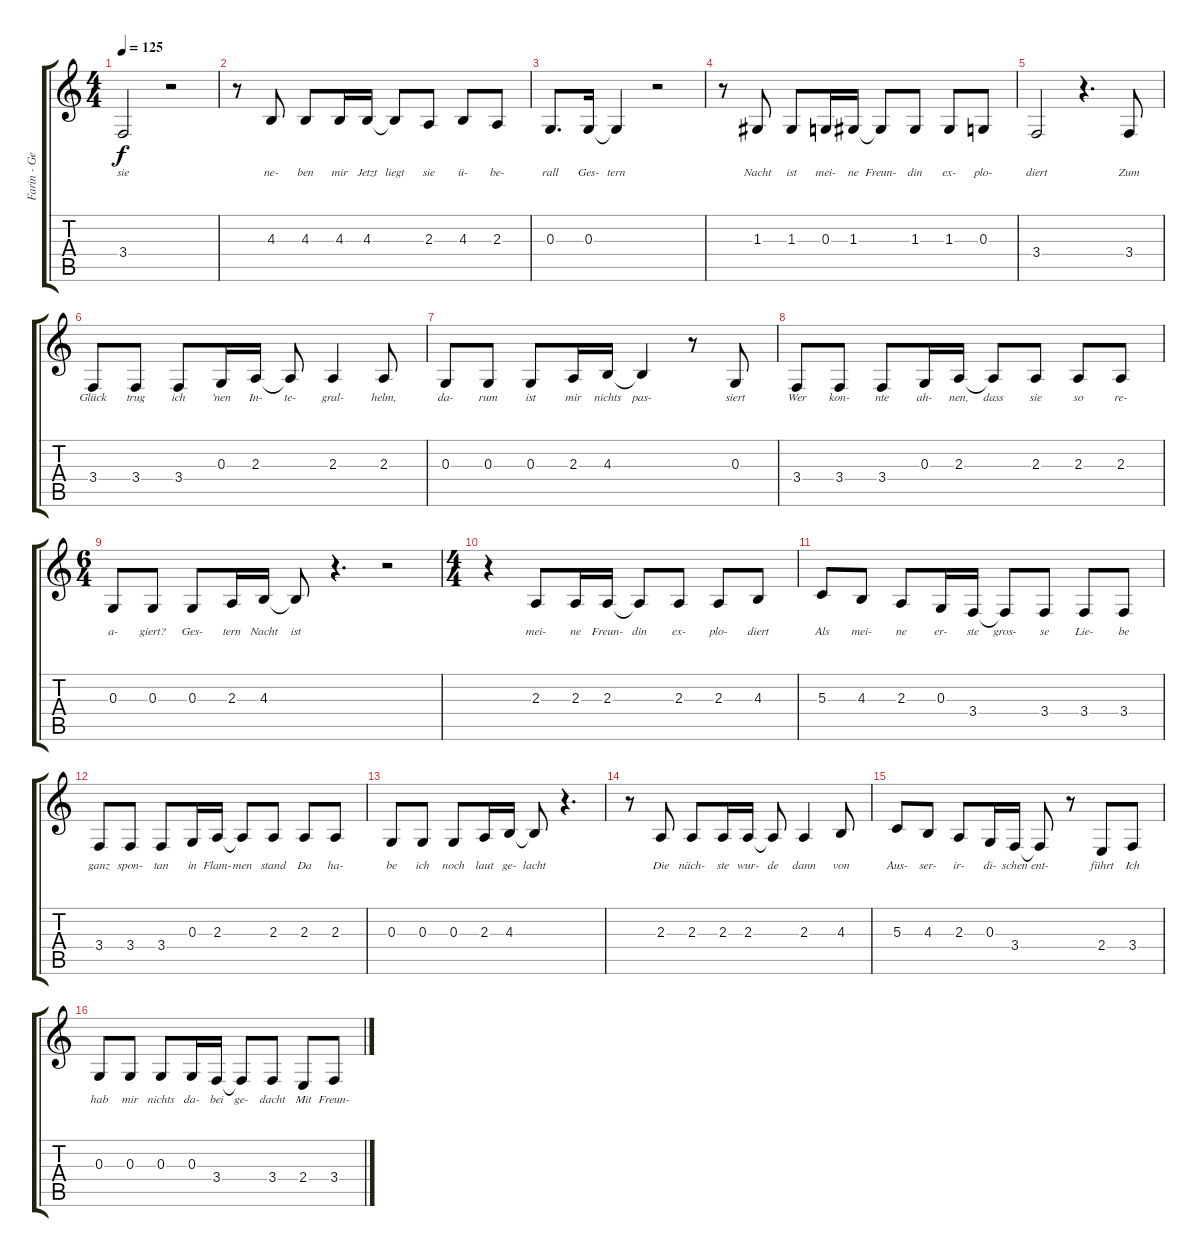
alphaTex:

\track ("Farin - Gesang " "Farin - Ge") {instrument oboe}
\staff {score tabs}
\tuning (E4 B3 G3 D3 A2 E2) {hide}
\ts (4 4)
\tempo 125
\clef g2
\ks c
3.4.2{lyrics (0 "sie") lyrics (1 "") lyrics (2 "") lyrics (3 "") lyrics (4 "") dy f} r.2 |
r.8 4.3.8{lyrics (0 "ne-") lyrics (1 "") lyrics (2 "") lyrics (3 "") lyrics (4 "")} 4.3.8{lyrics (0 "ben") lyrics (1 "") lyrics (2 "") lyrics (3 "") lyrics (4 "")} 4.3.16{lyrics (0 "mir") lyrics (1 "") lyrics (2 "") lyrics (3 "") lyrics (4 "")} 4.3.16{lyrics (0 "Jetzt") lyrics (1 "") lyrics (2 "") lyrics (3 "") lyrics (4 "")} 4.3{t}.8{lyrics (0 "liegt") lyrics (1 "") lyrics (2 "") lyrics (3 "") lyrics (4 "")} 2.3.8{lyrics (0 "sie") lyrics (1 "") lyrics (2 "") lyrics (3 "") lyrics (4 "")} 4.3.8{lyrics (0 "ü-") lyrics (1 "") lyrics (2 "") lyrics (3 "") lyrics (4 "")} 2.3.8{lyrics (0 "be-") lyrics (1 "") lyrics (2 "") lyrics (3 "") lyrics (4 "")} |
0.3.8{d lyrics (0 "rall") lyrics (1 "") lyrics (2 "") lyrics (3 "") lyrics (4 "")} 0.3.16{lyrics (0 "Ges-") lyrics (1 "") lyrics (2 "") lyrics (3 "") lyrics (4 "")} 0.3{t}.4{lyrics (0 "tern") lyrics (1 "") lyrics (2 "") lyrics (3 "") lyrics (4 "")} r.2 |
r.8 1.3.8{lyrics (0 "Nacht") lyrics (1 "") lyrics (2 "") lyrics (3 "") lyrics (4 "")} 1.3.8{lyrics (0 "ist") lyrics (1 "") lyrics (2 "") lyrics (3 "") lyrics (4 "")} 0.3.16{lyrics (0 "mei-") lyrics (1 "") lyrics (2 "") lyrics (3 "") lyrics (4 "")} 1.3.16{lyrics (0 "ne") lyrics (1 "") lyrics (2 "") lyrics (3 "") lyrics (4 "")} 1.3{t}.8{lyrics (0 "Freun-") lyrics (1 "") lyrics (2 "") lyrics (3 "") lyrics (4 "")} 1.3.8{lyrics (0 "din") lyrics (1 "") lyrics (2 "") lyrics (3 "") lyrics (4 "")} 1.3.8{lyrics (0 "ex-") lyrics (1 "") lyrics (2 "") lyrics (3 "") lyrics (4 "")} 0.3.8{lyrics (0 "plo-") lyrics (1 "") lyrics (2 "") lyrics (3 "") lyrics (4 "")} |
3.4.2{lyrics (0 "diert") lyrics (1 "") lyrics (2 "") lyrics (3 "") lyrics (4 "")} r.4{d} 3.4.8{lyrics (0 "Zum") lyrics (1 "") lyrics (2 "") lyrics (3 "") lyrics (4 "")} |
3.4.8{lyrics (0 "Glück") lyrics (1 "") lyrics (2 "") lyrics (3 "") lyrics (4 "")} 3.4.8{lyrics (0 "trug") lyrics (1 "") lyrics (2 "") lyrics (3 "") lyrics (4 "")} 3.4.8{lyrics (0 "ich") lyrics (1 "") lyrics (2 "") lyrics (3 "") lyrics (4 "")} 0.3.16{lyrics (0 "’nen") lyrics (1 "") lyrics (2 "") lyrics (3 "") lyrics (4 "")} 2.3.16{lyrics (0 "In-") lyrics (1 "") lyrics (2 "") lyrics (3 "") lyrics (4 "")} 2.3{t}.8{lyrics (0 "te-") lyrics (1 "") lyrics (2 "") lyrics (3 "") lyrics (4 "")} 2.3.4{lyrics (0 "gral-") lyrics (1 "") lyrics (2 "") lyrics (3 "") lyrics (4 "")} 2.3.8{lyrics (0 "helm,") lyrics (1 "") lyrics (2 "") lyrics (3 "") lyrics (4 "")} |
0.3.8{lyrics (0 "da-") lyrics (1 "") lyrics (2 "") lyrics (3 "") lyrics (4 "")} 0.3.8{lyrics (0 "rum") lyrics (1 "") lyrics (2 "") lyrics (3 "") lyrics (4 "")} 0.3.8{lyrics (0 "ist") lyrics (1 "") lyrics (2 "") lyrics (3 "") lyrics (4 "")} 2.3.16{lyrics (0 "mir") lyrics (1 "") lyrics (2 "") lyrics (3 "") lyrics (4 "")} 4.3.16{lyrics (0 "nichts") lyrics (1 "") lyrics (2 "") lyrics (3 "") lyrics (4 "")} 4.3{t}.4{lyrics (0 "pas-") lyrics (1 "") lyrics (2 "") lyrics (3 "") lyrics (4 "")} r.8 0.3.8{lyrics (0 "siert") lyrics (1 "") lyrics (2 "") lyrics (3 "") lyrics (4 "")} |
3.4.8{lyrics (0 "Wer") lyrics (1 "") lyrics (2 "") lyrics (3 "") lyrics (4 "")} 3.4.8{lyrics (0 "kon-") lyrics (1 "") lyrics (2 "") lyrics (3 "") lyrics (4 "")} 3.4.8{lyrics (0 "nte") lyrics (1 "") lyrics (2 "") lyrics (3 "") lyrics (4 "")} 0.3.16{lyrics (0 "ah-") lyrics (1 "") lyrics (2 "") lyrics (3 "") lyrics (4 "")} 2.3.16{lyrics (0 "nen,") lyrics (1 "") lyrics (2 "") lyrics (3 "") lyrics (4 "")} 2.3{t}.8{lyrics (0 "dass") lyrics (1 "") lyrics (2 "") lyrics (3 "") lyrics (4 "")} 2.3.8{lyrics (0 "sie") lyrics (1 "") lyrics (2 "") lyrics (3 "") lyrics (4 "")} 2.3.8{lyrics (0 "so") lyrics (1 "") lyrics (2 "") lyrics (3 "") lyrics (4 "")} 2.3.8{lyrics (0 "re-") lyrics (1 "") lyrics (2 "") lyrics (3 "") lyrics (4 "")} |
\ts (6 4)
0.3.8{lyrics (0 "a-") lyrics (1 "") lyrics (2 "") lyrics (3 "") lyrics (4 "")} 0.3.8{lyrics (0 "giert?") lyrics (1 "") lyrics (2 "") lyrics (3 "") lyrics (4 "")} 0.3.8{lyrics (0 "Ges-") lyrics (1 "") lyrics (2 "") lyrics (3 "") lyrics (4 "")} 2.3.16{lyrics (0 "tern") lyrics (1 "") lyrics (2 "") lyrics (3 "") lyrics (4 "")} 4.3.16{lyrics (0 "Nacht") lyrics (1 "") lyrics (2 "") lyrics (3 "") lyrics (4 "")} 4.3{t}.8{lyrics (0 "ist") lyrics (1 "") lyrics (2 "") lyrics (3 "") lyrics (4 "")} r.4{d} r.2 |
\ts (4 4)
r.4 2.3.8{lyrics (0 "mei-") lyrics (1 "") lyrics (2 "") lyrics (3 "") lyrics (4 "")} 2.3.16{lyrics (0 "ne") lyrics (1 "") lyrics (2 "") lyrics (3 "") lyrics (4 "")} 2.3.16{lyrics (0 "Freun-") lyrics (1 "") lyrics (2 "") lyrics (3 "") lyrics (4 "")} 2.3{t}.8{lyrics (0 "din") lyrics (1 "") lyrics (2 "") lyrics (3 "") lyrics (4 "")} 2.3.8{lyrics (0 "ex-") lyrics (1 "") lyrics (2 "") lyrics (3 "") lyrics (4 "")} 2.3.8{lyrics (0 "plo-") lyrics (1 "") lyrics (2 "") lyrics (3 "") lyrics (4 "")} 4.3.8{lyrics (0 "diert") lyrics (1 "") lyrics (2 "") lyrics (3 "") lyrics (4 "")} |
5.3.8{lyrics (0 "Als") lyrics (1 "") lyrics (2 "") lyrics (3 "") lyrics (4 "")} 4.3.8{lyrics (0 "mei-") lyrics (1 "") lyrics (2 "") lyrics (3 "") lyrics (4 "")} 2.3.8{lyrics (0 "ne") lyrics (1 "") lyrics (2 "") lyrics (3 "") lyrics (4 "")} 0.3.16{lyrics (0 "er-") lyrics (1 "") lyrics (2 "") lyrics (3 "") lyrics (4 "")} 3.4.16{lyrics (0 "ste") lyrics (1 "") lyrics (2 "") lyrics (3 "") lyrics (4 "")} 3.4{t}.8{lyrics (0 "gros-") lyrics (1 "") lyrics (2 "") lyrics (3 "") lyrics (4 "")} 3.4.8{lyrics (0 "se") lyrics (1 "") lyrics (2 "") lyrics (3 "") lyrics (4 "")} 3.4.8{lyrics (0 "Lie-") lyrics (1 "") lyrics (2 "") lyrics (3 "") lyrics (4 "")} 3.4.8{lyrics (0 "be") lyrics (1 "") lyrics (2 "") lyrics (3 "") lyrics (4 "")} |
3.4.8{lyrics (0 "ganz") lyrics (1 "") lyrics (2 "") lyrics (3 "") lyrics (4 "")} 3.4.8{lyrics (0 "spon-") lyrics (1 "") lyrics (2 "") lyrics (3 "") lyrics (4 "")} 3.4.8{lyrics (0 "tan") lyrics (1 "") lyrics (2 "") lyrics (3 "") lyrics (4 "")} 0.3.16{lyrics (0 "in") lyrics (1 "") lyrics (2 "") lyrics (3 "") lyrics (4 "")} 2.3.16{lyrics (0 "Flam-") lyrics (1 "") lyrics (2 "") lyrics (3 "") lyrics (4 "")} 2.3{t}.8{lyrics (0 "men") lyrics (1 "") lyrics (2 "") lyrics (3 "") lyrics (4 "")} 2.3.8{lyrics (0 "stand") lyrics (1 "") lyrics (2 "") lyrics (3 "") lyrics (4 "")} 2.3.8{lyrics (0 "Da") lyrics (1 "") lyrics (2 "") lyrics (3 "") lyrics (4 "")} 2.3.8{lyrics (0 "ha-") lyrics (1 "") lyrics (2 "") lyrics (3 "") lyrics (4 "")} |
0.3.8{lyrics (0 "be") lyrics (1 "") lyrics (2 "") lyrics (3 "") lyrics (4 "")} 0.3.8{lyrics (0 "ich") lyrics (1 "") lyrics (2 "") lyrics (3 "") lyrics (4 "")} 0.3.8{lyrics (0 "noch") lyrics (1 "") lyrics (2 "") lyrics (3 "") lyrics (4 "")} 2.3.16{lyrics (0 "laut") lyrics (1 "") lyrics (2 "") lyrics (3 "") lyrics (4 "")} 4.3.16{lyrics (0 "ge-") lyrics (1 "") lyrics (2 "") lyrics (3 "") lyrics (4 "")} 4.3{t}.8{lyrics (0 "lacht") lyrics (1 "") lyrics (2 "") lyrics (3 "") lyrics (4 "")} r.4{d} |
r.8 2.3.8{lyrics (0 "Die") lyrics (1 "") lyrics (2 "") lyrics (3 "") lyrics (4 "")} 2.3.8{lyrics (0 "näch-") lyrics (1 "") lyrics (2 "") lyrics (3 "") lyrics (4 "")} 2.3.16{lyrics (0 "ste") lyrics (1 "") lyrics (2 "") lyrics (3 "") lyrics (4 "")} 2.3.16{lyrics (0 "wur-") lyrics (1 "") lyrics (2 "") lyrics (3 "") lyrics (4 "")} 2.3{t}.8{lyrics (0 "de") lyrics (1 "") lyrics (2 "") lyrics (3 "") lyrics (4 "")} 2.3.4{lyrics (0 "dann") lyrics (1 "") lyrics (2 "") lyrics (3 "") lyrics (4 "")} 4.3.8{lyrics (0 "von") lyrics (1 "") lyrics (2 "") lyrics (3 "") lyrics (4 "")} |
5.3.8{lyrics (0 "Aus-") lyrics (1 "") lyrics (2 "") lyrics (3 "") lyrics (4 "")} 4.3.8{lyrics (0 "ser-") lyrics (1 "") lyrics (2 "") lyrics (3 "") lyrics (4 "")} 2.3.8{lyrics (0 "ir-") lyrics (1 "") lyrics (2 "") lyrics (3 "") lyrics (4 "")} 0.3.16{lyrics (0 "di-") lyrics (1 "") lyrics (2 "") lyrics (3 "") lyrics (4 "")} 3.4.16{lyrics (0 "schen") lyrics (1 "") lyrics (2 "") lyrics (3 "") lyrics (4 "")} 3.4{t}.8{lyrics (0 "ent-") lyrics (1 "") lyrics (2 "") lyrics (3 "") lyrics (4 "")} r.8 2.4.8{lyrics (0 "führt") lyrics (1 "") lyrics (2 "") lyrics (3 "") lyrics (4 "")} 3.4.8{lyrics (0 "Ich") lyrics (1 "") lyrics (2 "") lyrics (3 "") lyrics (4 "")} |
0.3.8{lyrics (0 "hab") lyrics (1 "") lyrics (2 "") lyrics (3 "") lyrics (4 "")} 0.3.8{lyrics (0 "mir") lyrics (1 "") lyrics (2 "") lyrics (3 "") lyrics (4 "")} 0.3.8{lyrics (0 "nichts") lyrics (1 "") lyrics (2 "") lyrics (3 "") lyrics (4 "")} 0.3.16{lyrics (0 "da-") lyrics (1 "") lyrics (2 "") lyrics (3 "") lyrics (4 "")} 3.4.16{lyrics (0 "bei") lyrics (1 "") lyrics (2 "") lyrics (3 "") lyrics (4 "")} 3.4{t}.8{lyrics (0 "ge-") lyrics (1 "") lyrics (2 "") lyrics (3 "") lyrics (4 "")} 3.4.8{lyrics (0 "dacht") lyrics (1 "") lyrics (2 "") lyrics (3 "") lyrics (4 "")} 2.4.8{lyrics (0 "Mit") lyrics (1 "") lyrics (2 "") lyrics (3 "") lyrics (4 "")} 3.4.8{lyrics (0 "Freun-") lyrics (1 "") lyrics (2 "") lyrics (3 "") lyrics (4 "")}
